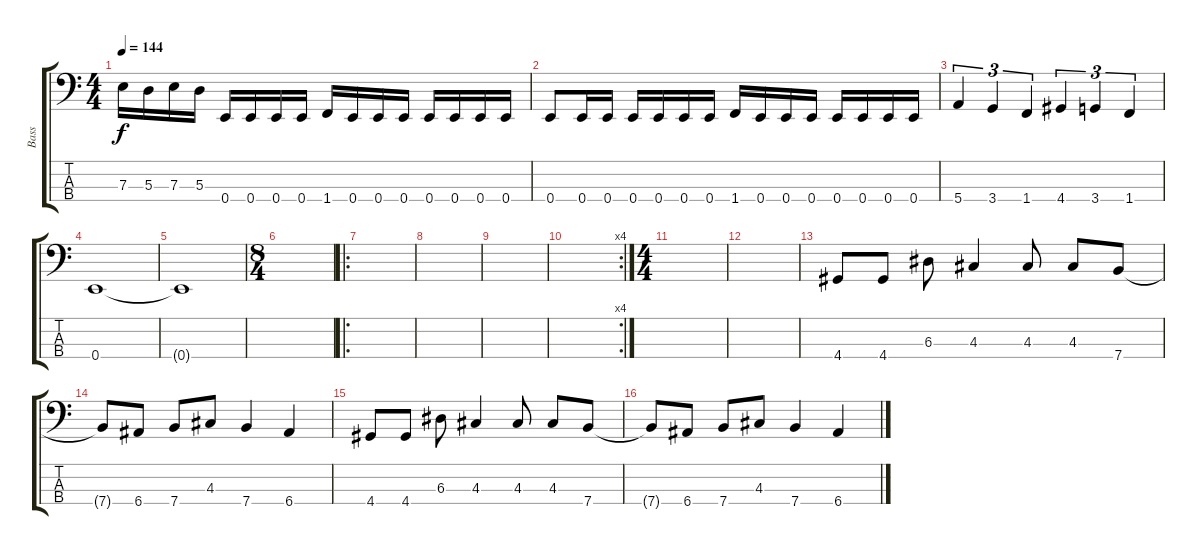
\track ("Bass" "Bass") {instrument electricbassfinger}
\staff {score tabs}
\tuning (G2 D2 A1 E1) {hide}
\ts (4 4)
\tempo 144
\clef f4
\ks c
7.3.16{dy f} 5.3.16 7.3.16 5.3.16 0.4.16 0.4.16 0.4.16 0.4.16 1.4.16 0.4.16 0.4.16 0.4.16 0.4.16 0.4.16 0.4.16 0.4.16 |
0.4.8 0.4.16 0.4.16 0.4.16 0.4.16 0.4.16 0.4.16 1.4.16 0.4.16 0.4.16 0.4.16 0.4.16 0.4.16 0.4.16 0.4.16 |
5.4.4{tu (3 2)} 3.4.4{tu (3 2)} 1.4.4{tu (3 2)} 4.4.4{tu (3 2)} 3.4.4{tu (3 2)} 1.4.4{tu (3 2)} |
0.4.1 |
0.4{t}.1 |
\ts (8 4)
|
\ro
|
|
|
\rc 4
|
\ts (4 4)
|
|
4.4.8 4.4.8 6.3.8 4.3.4 4.3.8 4.3.8 7.4.8 |
7.4{t}.8 6.4.8 7.4.8 4.3.8 7.4.4 6.4.4 |
4.4.8 4.4.8 6.3.8 4.3.4 4.3.8 4.3.8 7.4.8 |
7.4{t}.8 6.4.8 7.4.8 4.3.8 7.4.4 6.4.4
